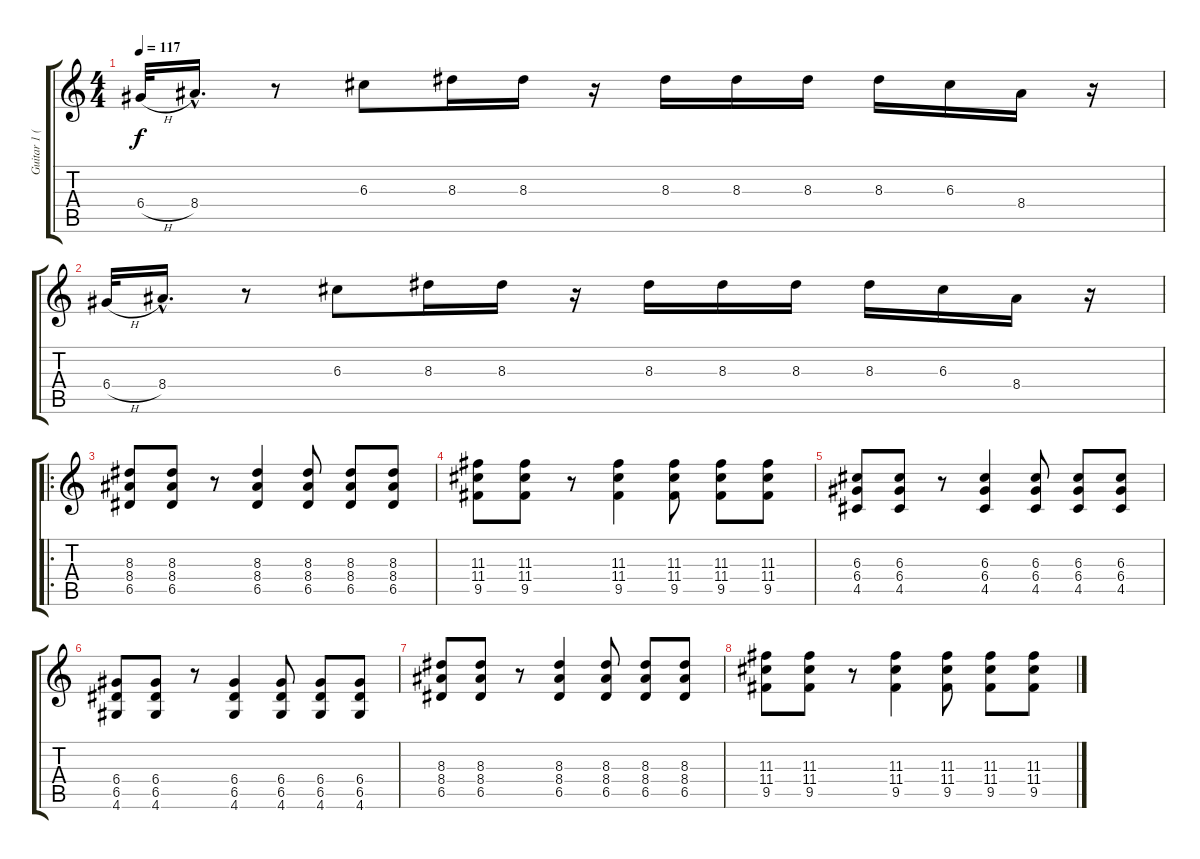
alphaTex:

\track ("Guitar 1 (effets)" "Guitar 1 (") {instrument electricguitarclean}
\staff {score tabs}
\tuning (E4 B3 G3 D3 A2 E2) {hide}
\ts (4 4)
\tempo 117
\clef g2
\ks c
6.4{h}.32{dy f} 8.4{hac}.16{d} r.8 6.3.8 8.3.16 8.3.16 r.16 8.3.16 8.3.16 8.3.16 8.3.16 6.3.16 8.4.16 r.16 |
6.4{h}.32 8.4{hac}.16{d} r.8 6.3.8 8.3.16 8.3.16 r.16 8.3.16 8.3.16 8.3.16 8.3.16 6.3.16 8.4.16 r.16 |
\ro
(8.3 8.4 6.5).8{instrument distortionguitar} (8.3 8.4 6.5).8 r.8 (8.3 8.4 6.5).4 (8.3 8.4 6.5).8 (8.3 8.4 6.5).8 (8.3 8.4 6.5).8 |
(11.3 11.4 9.5).8 (11.3 11.4 9.5).8 r.8 (11.3 11.4 9.5).4 (11.3 11.4 9.5).8 (11.3 11.4 9.5).8 (11.3 11.4 9.5).8 |
(6.3 6.4 4.5).8 (6.3 6.4 4.5).8 r.8 (6.3 6.4 4.5).4 (6.3 6.4 4.5).8 (6.3 6.4 4.5).8 (6.3 6.4 4.5).8 |
(6.4 6.5 4.6).8 (6.4 6.5 4.6).8 r.8 (6.4 6.5 4.6).4 (6.4 6.5 4.6).8 (6.4 6.5 4.6).8 (6.4 6.5 4.6).8 |
(8.3 8.4 6.5).8{instrument distortionguitar} (8.3 8.4 6.5).8 r.8 (8.3 8.4 6.5).4 (8.3 8.4 6.5).8 (8.3 8.4 6.5).8 (8.3 8.4 6.5).8 |
(11.3 11.4 9.5).8 (11.3 11.4 9.5).8 r.8 (11.3 11.4 9.5).4 (11.3 11.4 9.5).8 (11.3 11.4 9.5).8 (11.3 11.4 9.5).8
